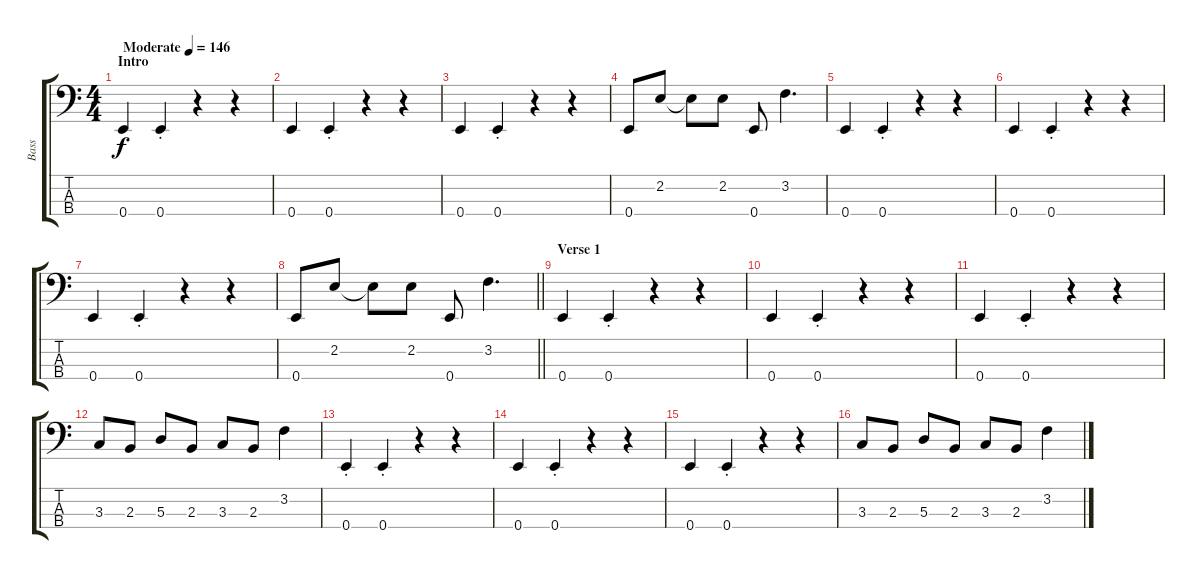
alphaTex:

\track ("Bass" "Bass") {instrument electricbassfinger}
\staff {score tabs}
\tuning (G2 D2 A1 E1) {hide}
\ts (4 4)
\section ("" "Intro")
\tempo (146 "Moderate")
\clef f4
\ks c
0.4.4{dy f instrument electricbassfinger} 0.4{st}.4 r.4 r.4 |
0.4.4 0.4{st}.4 r.4 r.4 |
0.4.4 0.4{st}.4 r.4 r.4 |
0.4.8 2.2.8 2.2{t}.8 2.2.8 0.4.8 3.2.4{d} |
0.4.4 0.4{st}.4 r.4 r.4 |
0.4.4 0.4{st}.4 r.4 r.4 |
0.4.4 0.4{st}.4 r.4 r.4 |
\barLineRight lightlight
0.4.8 2.2.8 2.2{t}.8 2.2.8 0.4.8 3.2.4{d} |
\section ("" "Verse 1")
0.4.4 0.4{st}.4 r.4 r.4 |
0.4.4 0.4{st}.4 r.4 r.4 |
0.4.4 0.4{st}.4 r.4 r.4 |
3.3.8 2.3.8 5.3.8 2.3.8 3.3.8 2.3.8 3.2.4 |
0.4{st}.4 0.4{st}.4 r.4 r.4 |
0.4.4 0.4{st}.4 r.4 r.4 |
0.4.4 0.4{st}.4 r.4 r.4 |
3.3.8 2.3.8 5.3.8 2.3.8 3.3.8 2.3.8 3.2.4
